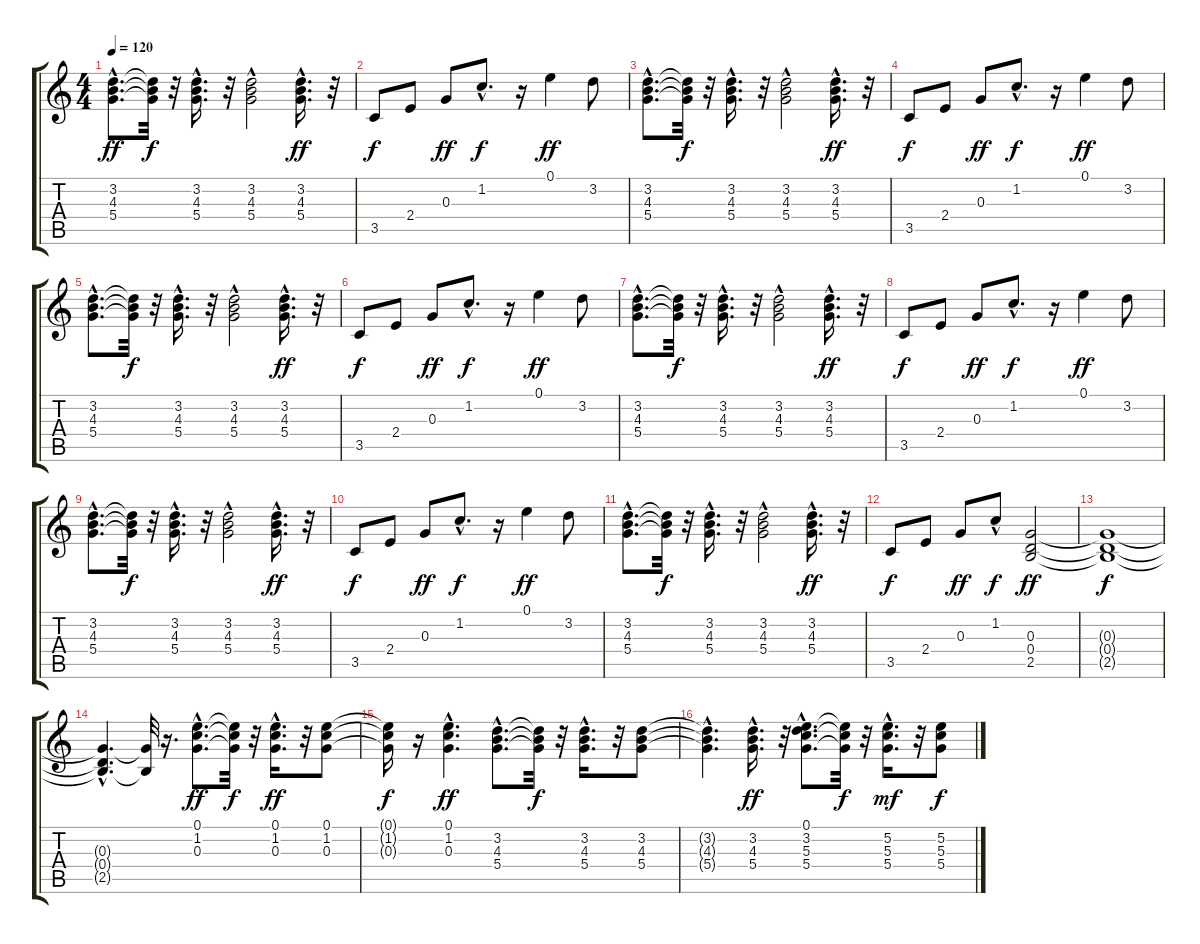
\track "" {instrument acousticguitarnylon}
\staff {score tabs}
\tuning (E4 B3 G3 D3 A2 E2) {hide}
\ts (4 4)
\tempo 120
\clef g2
\ks c
(3.2{hac} 4.3{hac} 5.4{hac}).8{d dy ff} (3.2{t} 4.3{t} 5.4{t}).32{dy f} r.32 (3.2{hac} 4.3{hac} 5.4{hac}).16{d} r.32 (3.2 4.3 5.4{hac}).2 (3.2{hac} 4.3 5.4{hac}).16{d dy ff} r.32 |
3.5.8{dy f} 2.4.8 0.3.8{dy ff} 1.2{hac}.8{d dy f} r.16 0.1.4{dy ff} 3.2.8 |
(3.2{hac} 4.3{hac} 5.4{hac}).8{d} (3.2{t} 4.3{t} 5.4{t}).32{dy f} r.32 (3.2{hac} 4.3{hac} 5.4{hac}).16{d} r.32 (3.2 4.3 5.4{hac}).2 (3.2{hac} 4.3 5.4{hac}).16{d dy ff} r.32 |
3.5.8{dy f} 2.4.8 0.3.8{dy ff} 1.2{hac}.8{d dy f} r.16 0.1.4{dy ff} 3.2.8 |
(3.2{hac} 4.3{hac} 5.4{hac}).8{d} (3.2{t} 4.3{t} 5.4{t}).32{dy f} r.32 (3.2{hac} 4.3{hac} 5.4{hac}).16{d} r.32 (3.2 4.3 5.4{hac}).2 (3.2{hac} 4.3 5.4{hac}).16{d dy ff} r.32 |
3.5.8{dy f} 2.4.8 0.3.8{dy ff} 1.2{hac}.8{d dy f} r.16 0.1.4{dy ff} 3.2.8 |
(3.2{hac} 4.3{hac} 5.4{hac}).8{d} (3.2{t} 4.3{t} 5.4{t}).32{dy f} r.32 (3.2{hac} 4.3{hac} 5.4{hac}).16{d} r.32 (3.2 4.3 5.4{hac}).2 (3.2{hac} 4.3 5.4{hac}).16{d dy ff} r.32 |
3.5.8{dy f} 2.4.8 0.3.8{dy ff} 1.2{hac}.8{d dy f} r.16 0.1.4{dy ff} 3.2.8 |
(3.2{hac} 4.3{hac} 5.4{hac}).8{d} (3.2{t} 4.3{t} 5.4{t}).32{dy f} r.32 (3.2{hac} 4.3{hac} 5.4{hac}).16{d} r.32 (3.2 4.3 5.4{hac}).2 (3.2{hac} 4.3 5.4{hac}).16{d dy ff} r.32 |
3.5.8{dy f} 2.4.8 0.3.8{dy ff} 1.2{hac}.8{d dy f} r.16 0.1.4{dy ff} 3.2.8 |
(3.2{hac} 4.3{hac} 5.4{hac}).8{d} (3.2{t} 4.3{t} 5.4{t}).32{dy f} r.32 (3.2{hac} 4.3{hac} 5.4{hac}).16{d} r.32 (3.2 4.3 5.4{hac}).2 (3.2{hac} 4.3 5.4{hac}).16{d dy ff} r.32 |
3.5.8{dy f} 2.4.8 0.3.8{dy ff} 1.2{hac}.8{dy f} (0.3 0.4 2.5).2{dy ff} |
(0.3{t} 0.4{t} 2.5{t}).1{dy f} |
(0.3{hac t} 0.4{hac t} 2.5{hac t}).4{d} (0.3{t} 2.5{t}).32 r.16{d} (0.1{hac} 1.2{hac} 0.3{hac}).8{d dy ff} (0.1{t} 1.2{t} 0.3{t}).32{dy f} r.32 (0.1{hac} 1.2{hac} 0.3{hac}).16{d dy ff} r.32 (0.1 1.2 0.3).8 |
(0.1{t} 1.2{t} 0.3{t}).16{dy f} r.16 (0.1{hac} 1.2 0.3{hac}).4{d dy ff} (3.2{hac} 4.3{hac} 5.4{hac}).8{d} (3.2{t} 4.3{t} 5.4{t}).32{dy f} r.32 (3.2{hac} 4.3{hac} 5.4{hac}).16{d} r.32 (3.2 4.3 5.4).8 |
(3.2{hac t} 4.3{hac t} 5.4{t}).4{d} (3.2{hac} 4.3 5.4{hac}).16{d dy ff} r.32 (0.1{hac} 3.2 5.3{hac} 5.4{hac}).8{d} (0.1{t} 5.3{t} 5.4{t}).32{dy f} r.32 (5.2{hac} 5.3{hac} 5.4{hac}).16{d dy mf} r.32 (5.2 5.3 5.4).8{dy f}
